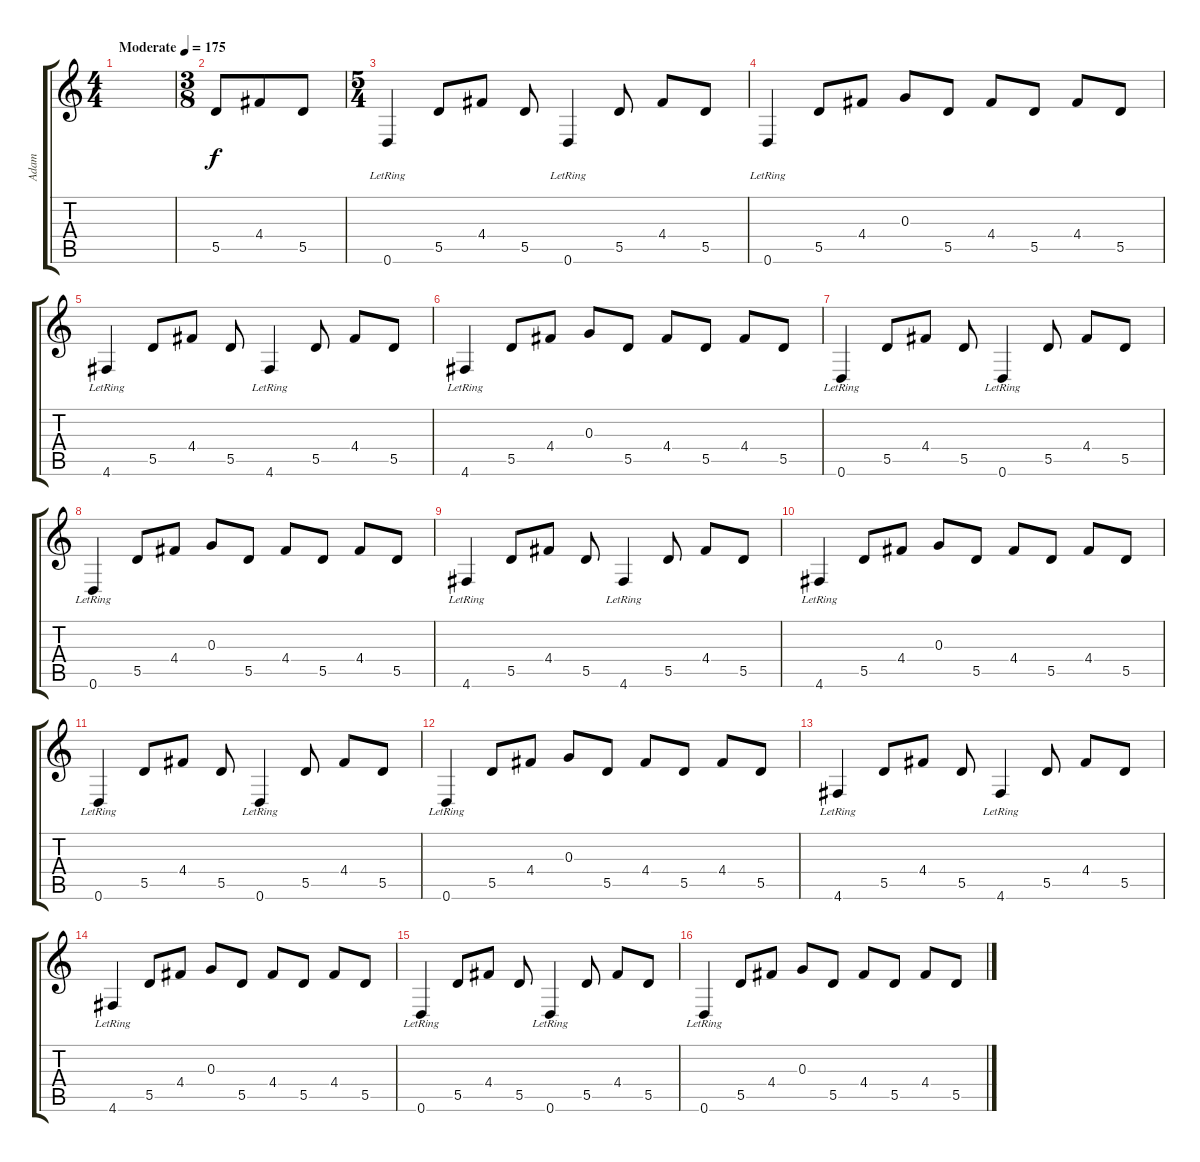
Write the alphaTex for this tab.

\track ("Adam" "Adam") {instrument electricguitarjazz}
\staff {score tabs}
\tuning (E4 B3 G3 D3 A2 D2) {hide}
\ts (4 4)
\tempo (175 "Moderate")
\clef g2
\ks c
|
\ts (3 8)
5.5.8{instrument overdrivenguitar} 4.4.8 5.5.8 |
\ts (5 4)
0.6{lr}.4 5.5.8 4.4.8 5.5.8 0.6{lr}.4 5.5.8 4.4.8 5.5.8 |
0.6{lr}.4 5.5.8 4.4.8 0.3.8 5.5.8 4.4.8 5.5.8 4.4.8 5.5.8 |
4.6{lr}.4 5.5.8 4.4.8 5.5.8 4.6{lr}.4 5.5.8 4.4.8 5.5.8 |
4.6{lr}.4 5.5.8 4.4.8 0.3.8 5.5.8 4.4.8 5.5.8 4.4.8 5.5.8 |
0.6{lr}.4 5.5.8 4.4.8 5.5.8 0.6{lr}.4 5.5.8 4.4.8 5.5.8 |
0.6{lr}.4 5.5.8 4.4.8 0.3.8 5.5.8 4.4.8 5.5.8 4.4.8 5.5.8 |
4.6{lr}.4 5.5.8 4.4.8 5.5.8 4.6{lr}.4 5.5.8 4.4.8 5.5.8 |
4.6{lr}.4 5.5.8 4.4.8 0.3.8 5.5.8 4.4.8 5.5.8 4.4.8 5.5.8 |
0.6{lr}.4{instrument overdrivenguitar} 5.5.8 4.4.8 5.5.8 0.6{lr}.4 5.5.8 4.4.8 5.5.8 |
0.6{lr}.4 5.5.8 4.4.8 0.3.8 5.5.8 4.4.8 5.5.8 4.4.8 5.5.8 |
4.6{lr}.4 5.5.8 4.4.8 5.5.8 4.6{lr}.4 5.5.8 4.4.8 5.5.8 |
4.6{lr}.4 5.5.8 4.4.8 0.3.8 5.5.8 4.4.8 5.5.8 4.4.8 5.5.8 |
0.6{lr}.4 5.5.8 4.4.8 5.5.8 0.6{lr}.4 5.5.8 4.4.8 5.5.8 |
0.6{lr}.4 5.5.8 4.4.8 0.3.8 5.5.8 4.4.8 5.5.8 4.4.8 5.5.8
